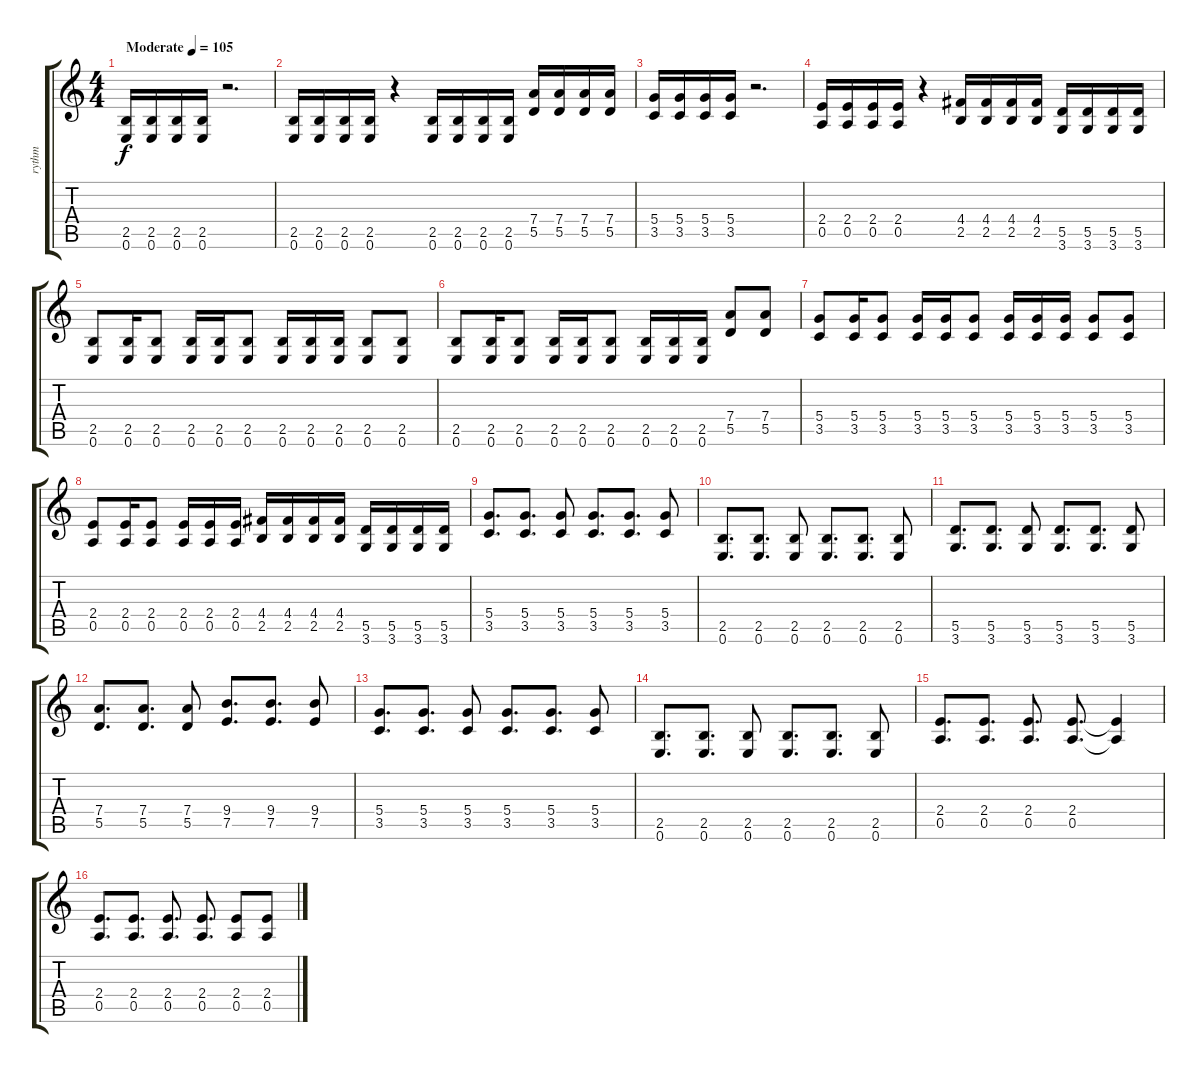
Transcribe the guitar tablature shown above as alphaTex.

\track ("rythm" "rythm") {instrument distortionguitar}
\staff {score tabs}
\tuning (E4 B3 G3 D3 A2 E2) {hide}
\ts (4 4)
\tempo (105 "Moderate")
\clef g2
\ks c
(2.5 0.6).16{dy f instrument distortionguitar} (2.5 0.6).16 (2.5 0.6).16 (2.5 0.6).16 r.2{d} |
(2.5 0.6).16 (2.5 0.6).16 (2.5 0.6).16 (2.5 0.6).16 r.4 (2.5 0.6).16 (2.5 0.6).16 (2.5 0.6).16 (2.5 0.6).16 (7.4 5.5).16 (7.4 5.5).16 (7.4 5.5).16 (7.4 5.5).16 |
(5.4 3.5).16 (5.4 3.5).16 (5.4 3.5).16 (5.4 3.5).16 r.2{d} |
(2.4 0.5).16 (2.4 0.5).16 (2.4 0.5).16 (2.4 0.5).16 r.4 (4.4 2.5).16 (4.4 2.5).16 (4.4 2.5).16 (4.4 2.5).16 (5.5 3.6).16 (5.5 3.6).16 (5.5 3.6).16 (5.5 3.6).16 |
(2.5 0.6).8 (2.5 0.6).16 (2.5 0.6).8 (2.5 0.6).16 (2.5 0.6).16 (2.5 0.6).8 (2.5 0.6).16 (2.5 0.6).16 (2.5 0.6).16 (2.5 0.6).8 (2.5 0.6).8 |
(2.5 0.6).8 (2.5 0.6).16 (2.5 0.6).8 (2.5 0.6).16 (2.5 0.6).16 (2.5 0.6).8 (2.5 0.6).16 (2.5 0.6).16 (2.5 0.6).16 (7.4 5.5).8 (7.4 5.5).8 |
(5.4 3.5).8 (5.4 3.5).16 (5.4 3.5).8 (5.4 3.5).16 (5.4 3.5).16 (5.4 3.5).8 (5.4 3.5).16 (5.4 3.5).16 (5.4 3.5).16 (5.4 3.5).8 (5.4 3.5).8 |
(2.4 0.5).8 (2.4 0.5).16 (2.4 0.5).8 (2.4 0.5).16 (2.4 0.5).16 (2.4 0.5).16 (4.4 2.5).16 (4.4 2.5).16 (4.4 2.5).16 (4.4 2.5).16 (5.5 3.6).16 (5.5 3.6).16 (5.5 3.6).16 (5.5 3.6).16 |
(5.4 3.5).8{d} (5.4 3.5).8{d} (5.4 3.5).8 (5.4 3.5).8{d} (5.4 3.5).8{d} (5.4 3.5).8 |
(2.5 0.6).8{d} (2.5 0.6).8{d} (2.5 0.6).8 (2.5 0.6).8{d} (2.5 0.6).8{d} (2.5 0.6).8 |
(5.5 3.6).8{d} (5.5 3.6).8{d} (5.5 3.6).8 (5.5 3.6).8{d} (5.5 3.6).8{d} (5.5 3.6).8 |
(7.4 5.5).8{d} (7.4 5.5).8{d} (7.4 5.5).8 (9.4 7.5).8{d} (9.4 7.5).8{d} (9.4 7.5).8 |
(5.4 3.5).8{d} (5.4 3.5).8{d} (5.4 3.5).8 (5.4 3.5).8{d} (5.4 3.5).8{d} (5.4 3.5).8 |
(2.5 0.6).8{d} (2.5 0.6).8{d} (2.5 0.6).8 (2.5 0.6).8{d} (2.5 0.6).8{d} (2.5 0.6).8 |
(2.4 0.5).8{d} (2.4 0.5).8{d} (2.4 0.5).8{d} (2.4 0.5).8{d} (2.4{t} 0.5{t}).4 |
(2.4 0.5).8{d} (2.4 0.5).8{d} (2.4 0.5).8{d} (2.4 0.5).8{d} (2.4 0.5).8 (2.4 0.5).8
